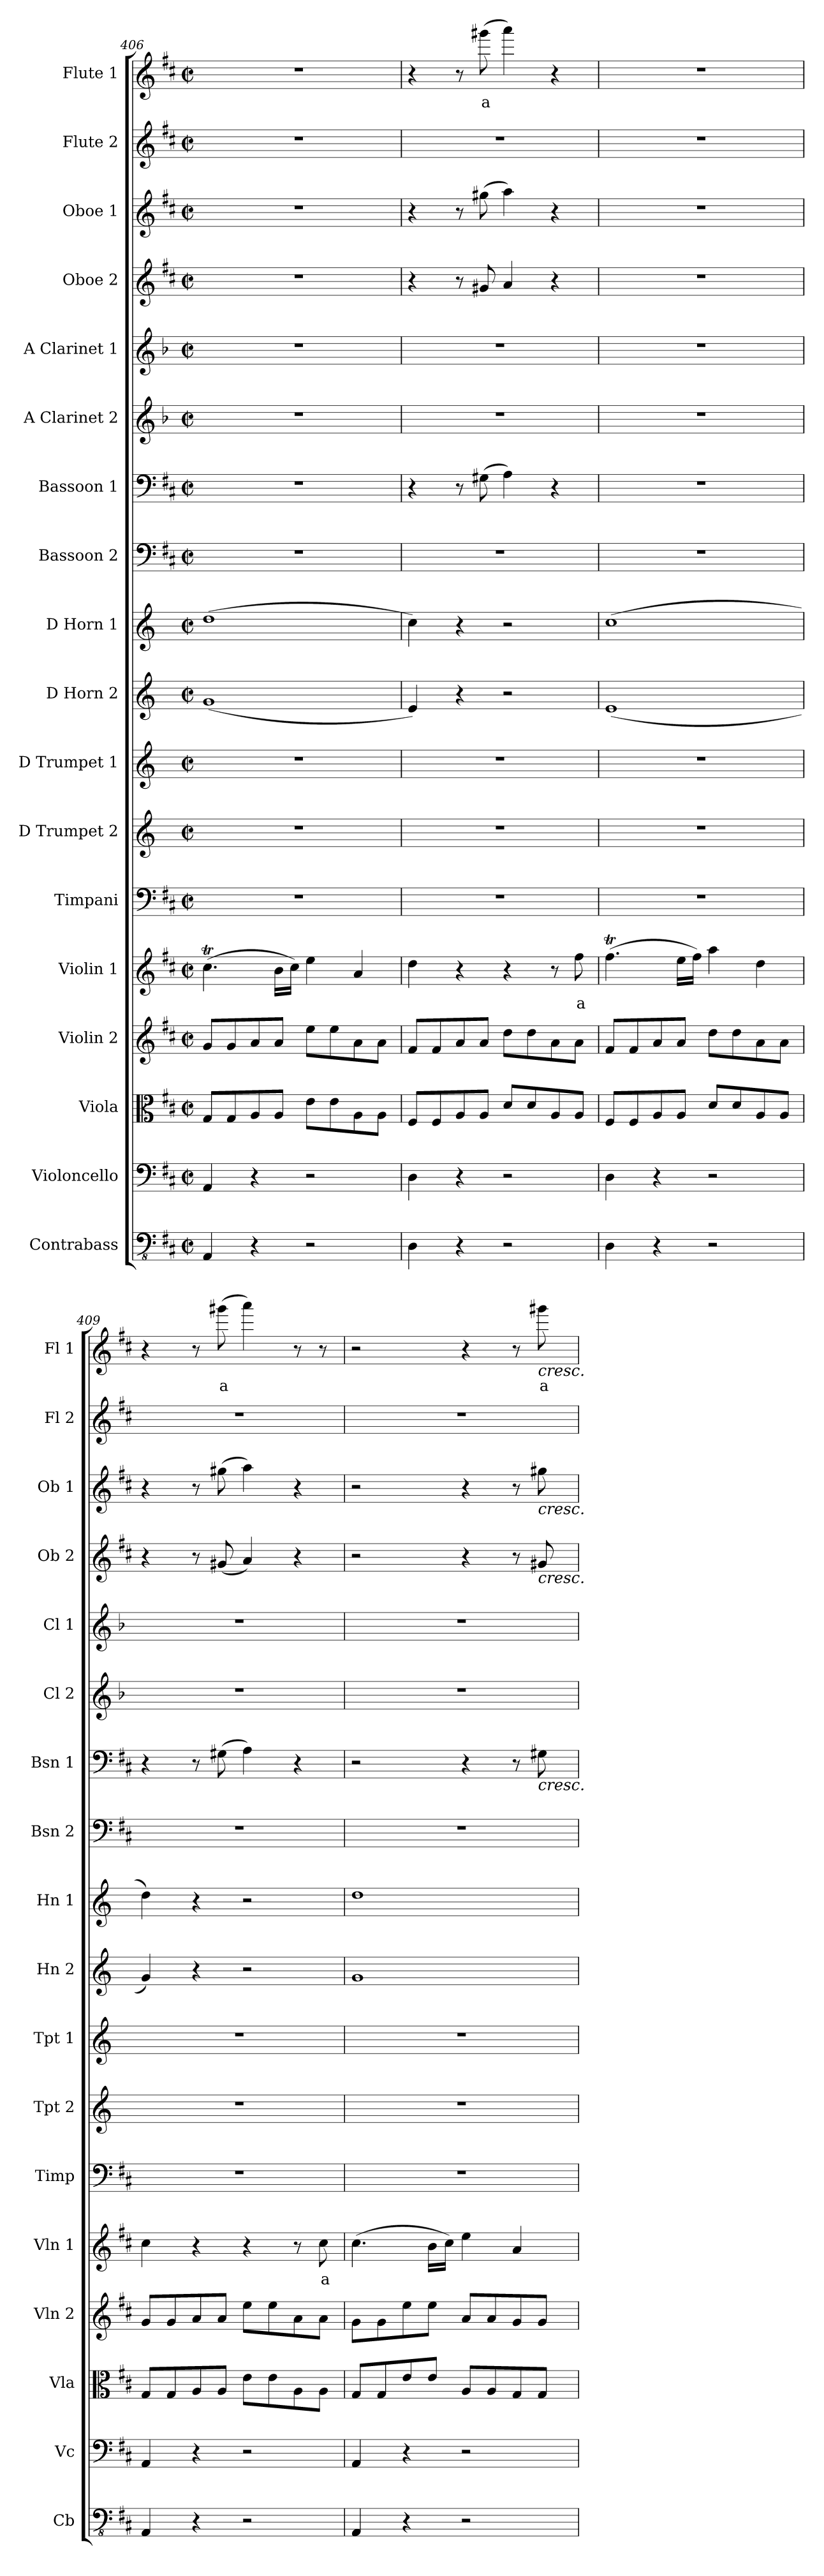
**kern	**kern	**kern	**kern	**kern	**text	**kern	**kern	**kern	**kern	**kern	**kern	**kern	**kern	**kern	**kern	**kern	**kern	**kern	**text
*part18	*part17	*part16	*part15	*part14	*part14	*part13	*part12	*part11	*part10	*part9	*part8	*part7	*part6	*part5	*part4	*part3	*part2	*part1	*part1
*staff18	*staff17	*staff16	*staff15	*staff14	*staff14	*staff13	*staff12	*staff11	*staff10	*staff9	*staff8	*staff7	*staff6	*staff5	*staff4	*staff3	*staff2	*staff1	*staff1
*I"Contrabass	*I"Violoncello	*I"Viola	*I"Violin 2	*I"Violin 1	*	*I"Timpani	*I"D Trumpet 2	*I"D Trumpet 1	*I"D Horn 2	*I"D Horn 1	*I"Bassoon 2	*I"Bassoon 1	*I"A Clarinet 2	*I"A Clarinet 1	*I"Oboe 2	*I"Oboe 1	*I"Flute 2	*I"Flute 1	*
*I'Cb	*I'Vc	*I'Vla	*I'Vln 2	*I'Vln 1	*	*I'Timp	*I'Tpt 2	*I'Tpt 1	*I'Hn 2	*I'Hn 1	*I'Bsn 2	*I'Bsn 1	*I'Cl 2	*I'Cl 1	*I'Ob 2	*I'Ob 1	*I'Fl 2	*I'Fl 1	*
*clefFv4	*clefF4	*clefC3	*clefG2	*clefG2	*	*clefF4	*clefG2	*clefG2	*clefG2	*clefG2	*clefF4	*clefF4	*clefG2	*clefG2	*clefG2	*clefG2	*clefG2	*clefG2	*
*	*	*	*	*	*	*	*ITrd-1c-2	*ITrd-1c-2	*ITrd6c10	*ITrd6c10	*	*	*ITrd2c3	*ITrd2c3	*	*	*	*	*
*k[f#c#]	*k[f#c#]	*k[f#c#]	*k[f#c#]	*k[f#c#]	*	*k[f#c#]	*k[f#c#]	*k[f#c#]	*k[f#c#]	*k[f#c#]	*k[f#c#]	*k[f#c#]	*k[f#c#]	*k[f#c#]	*k[f#c#]	*k[f#c#]	*k[f#c#]	*k[f#c#]	*
*M2/2	*M2/2	*M2/2	*M2/2	*M2/2	*	*M2/2	*M2/2	*M2/2	*M2/2	*M2/2	*M2/2	*M2/2	*M2/2	*M2/2	*M2/2	*M2/2	*M2/2	*M2/2	*
*met(c|)	*met(c|)	*met(c|)	*met(c|)	*met(c|)	*	*met(c|)	*met(c|)	*met(c|)	*met(c|)	*met(c|)	*met(c|)	*met(c|)	*met(c|)	*met(c|)	*met(c|)	*met(c|)	*met(c|)	*met(c|)	*
=406	=406	=406	=406	=406	=406	=406	=406	=406	=406	=406	=406	=406	=406	=406	=406	=406	=406	=406	=406
4AAA/	4AA/	8G/L	8g/L	(4.cc#t\	.	1r	1r	1r	(1A	(1e	1r	1r	1r	1r	1r	1r	1r	1r	.
.	.	8G/	8g/	.	.	.	.	.	.	.	.	.	.	.	.	.	.	.	.
4r	4r	8A/	8a/	.	.	.	.	.	.	.	.	.	.	.	.	.	.	.	.
.	.	8A/J	8a/J	16b\LL	.	.	.	.	.	.	.	.	.	.	.	.	.	.	.
.	.	.	.	16cc#\JJ)	.	.	.	.	.	.	.	.	.	.	.	.	.	.	.
2r	2r	8e\L	8ee\L	4ee\	.	.	.	.	.	.	.	.	.	.	.	.	.	.	.
.	.	8e\	8ee\	.	.	.	.	.	.	.	.	.	.	.	.	.	.	.	.
.	.	8A\	8a\	4a/	.	.	.	.	.	.	.	.	.	.	.	.	.	.	.
.	.	8A\J	8a\J	.	.	.	.	.	.	.	.	.	.	.	.	.	.	.	.
=407	=407	=407	=407	=407	=407	=407	=407	=407	=407	=407	=407	=407	=407	=407	=407	=407	=407	=407	=407
4DD\	4D\	8F#/L	8f#/L	4dd\	.	1r	1r	1r	4F#/)	4d\)	1r	4r	1r	1r	4r	4r	1r	4r	.
.	.	8F#/	8f#/	.	.	.	.	.	.	.	.	.	.	.	.	.	.	.	.
4r	4r	8A/	8a/	4r	.	.	.	.	4r	4r	.	8r	.	.	8r	8r	.	8r	.
!	!	!	!	!	!	!	!	!	!	!	!	!	!	!	!	!	!	!	!LO:LY:b:color=#FF0000
.	.	8A/J	8a/J	.	.	.	.	.	.	.	.	(8G#X\	.	.	8g#X/	(8gg#X\	.	(8ggg#X\	a
2r	2r	8d/L	8dd\L	4r	.	.	.	.	2r	2r	.	4A\)	.	.	4a/	4aa\)	.	4aaa\)	.
.	.	8d/	8dd\	.	.	.	.	.	.	.	.	.	.	.	.	.	.	.	.
.	.	8A/	8a\	8r	.	.	.	.	.	.	.	4r	.	.	4r	4r	.	4r	.
!	!	!	!	!	!LO:LY:b:color=#FF0000	!	!	!	!	!	!	!	!	!	!	!	!	!	!
.	.	8A/J	8a\J	8ff#\	a	.	.	.	.	.	.	.	.	.	.	.	.	.	.
=408	=408	=408	=408	=408	=408	=408	=408	=408	=408	=408	=408	=408	=408	=408	=408	=408	=408	=408	=408
4DD\	4D\	8F#/L	8f#/L	(4.ff#t\	.	1r	1r	1r	(1F#	(1d	1r	1r	1r	1r	1r	1r	1r	1r	.
.	.	8F#/	8f#/	.	.	.	.	.	.	.	.	.	.	.	.	.	.	.	.
4r	4r	8A/	8a/	.	.	.	.	.	.	.	.	.	.	.	.	.	.	.	.
.	.	8A/J	8a/J	16ee\LL	.	.	.	.	.	.	.	.	.	.	.	.	.	.	.
.	.	.	.	16ff#\JJ)	.	.	.	.	.	.	.	.	.	.	.	.	.	.	.
2r	2r	8d/L	8dd\L	4aa\	.	.	.	.	.	.	.	.	.	.	.	.	.	.	.
.	.	8d/	8dd\	.	.	.	.	.	.	.	.	.	.	.	.	.	.	.	.
.	.	8A/	8a\	4dd\	.	.	.	.	.	.	.	.	.	.	.	.	.	.	.
.	.	8A/J	8a\J	.	.	.	.	.	.	.	.	.	.	.	.	.	.	.	.
=409	=409	=409	=409	=409	=409	=409	=409	=409	=409	=409	=409	=409	=409	=409	=409	=409	=409	=409	=409
4AAA/	4AA/	8G/L	8g/L	4cc#\	.	1r	1r	1r	4A/)	4e\)	1r	4r	1r	1r	4r	4r	1r	4r	.
.	.	8G/	8g/	.	.	.	.	.	.	.	.	.	.	.	.	.	.	.	.
4r	4r	8A/	8a/	4r	.	.	.	.	4r	4r	.	8r	.	.	8r	8r	.	8r	.
!	!	!	!	!	!	!	!	!	!	!	!	!	!	!	!	!	!	!	!LO:LY:b:color=#FF0000
.	.	8A/J	8a/J	.	.	.	.	.	.	.	.	(8G#X\	.	.	(8g#X/	(8gg#X\	.	(8ggg#X\	a
2r	2r	8e\L	8ee\L	4r	.	.	.	.	2r	2r	.	4A\)	.	.	4a/)	4aa\)	.	4aaa\)	.
.	.	8e\	8ee\	.	.	.	.	.	.	.	.	.	.	.	.	.	.	.	.
.	.	8A\	8a\	8r	.	.	.	.	.	.	.	4r	.	.	4r	4r	.	8r	.
!	!	!	!	!	!LO:LY:b:color=#FF0000	!	!	!	!	!	!	!	!	!	!	!	!	!	!
.	.	8A\J	8a\J	8cc#\	a	.	.	.	.	.	.	.	.	.	.	.	.	8r	.
!!LO:PB:g=z
=410	=410	=410	=410	=410	=410	=410	=410	=410	=410	=410	=410	=410	=410	=410	=410	=410	=410	=410	=410
4AAA/	4AA/	8G/L	8g\L	(4.cc#\	.	1r	1r	1r	1A	1e	1r	2r	1r	1r	2r	2r	1r	2r	.
.	.	8G/	8g\	.	.	.	.	.	.	.	.	.	.	.	.	.	.	.	.
4r	4r	8e/	8ee\	.	.	.	.	.	.	.	.	.	.	.	.	.	.	.	.
.	.	8e/J	8ee\J	16b\LL	.	.	.	.	.	.	.	.	.	.	.	.	.	.	.
.	.	.	.	16cc#\JJ)	.	.	.	.	.	.	.	.	.	.	.	.	.	.	.
2r	2r	8A/L	8a/L	4ee\	.	.	.	.	.	.	.	4r	.	.	4r	4r	.	4r	.
.	.	8A/	8a/	.	.	.	.	.	.	.	.	.	.	.	.	.	.	.	.
.	.	8G/	8g/	4a/	.	.	.	.	.	.	.	8r	.	.	8r	8r	.	8r	.
!	!	!	!	!	!	!	!	!	!	!	!	!	!	!	!	!	!	!LO:TX:b:i:t=cresc.	!
!	!	!	!	!	!	!	!	!	!	!	!	!	!	!	!	!LO:TX:b:i:t=cresc.	!	!	!
!	!	!	!	!	!	!	!	!	!	!	!	!	!	!	!LO:TX:b:i:t=cresc.	!	!	!	!
!	!	!	!	!	!	!	!	!	!	!	!	!LO:TX:b:i:t=cresc.	!	!	!	!	!	!	!
!	!	!	!	!	!	!	!	!	!	!	!	!	!	!	!	!	!	!	!LO:LY:b:color=#FF0000
.	.	8G/J	8g/J	.	.	.	.	.	.	.	.	8G#X\	.	.	8g#X/	8gg#X\	.	8ggg#X\	a
=	=	=	=	=	=	=	=	=	=	=	=	=	=	=	=	=	=	=	=
*-	*-	*-	*-	*-	*-	*-	*-	*-	*-	*-	*-	*-	*-	*-	*-	*-	*-	*-	*-
